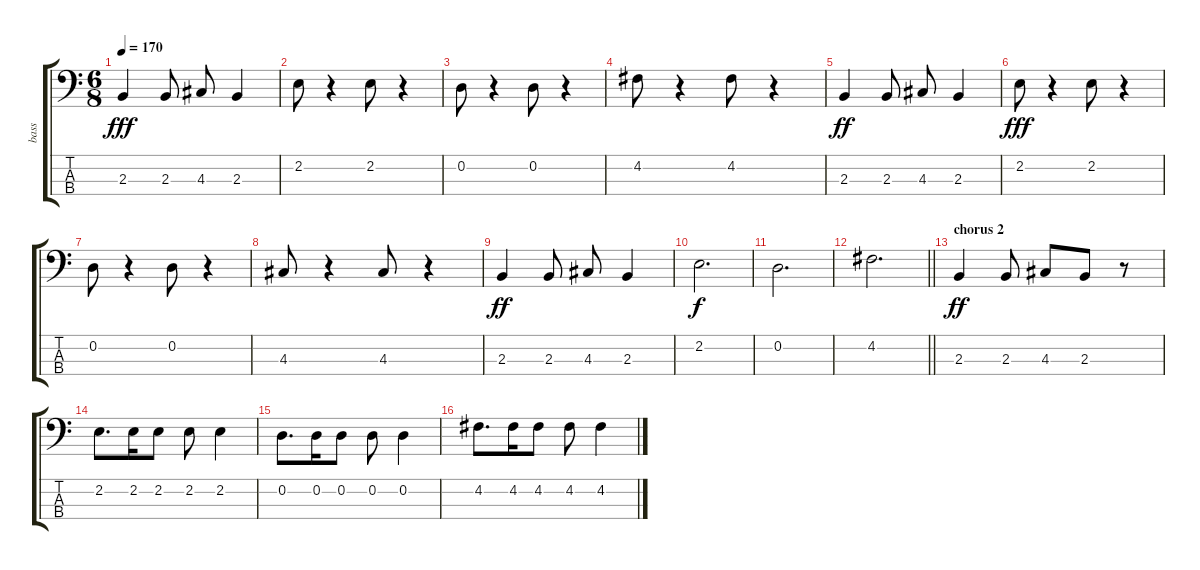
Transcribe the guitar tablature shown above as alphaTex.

\track ("bass" "bass") {instrument electricbassfinger}
\staff {score tabs}
\tuning (G2 D2 A1 E1) {hide}
\ts (6 8)
\tempo 170
\clef f4
\ks c
2.3.4{dy fff} 2.3.8 4.3.8 2.3.4 |
2.2.8 r.4 2.2.8 r.4 |
0.2.8 r.4 0.2.8 r.4 |
4.2.8 r.4 4.2.8 r.4 |
2.3.4{dy ff} 2.3.8 4.3.8 2.3.4 |
2.2.8{dy fff} r.4 2.2.8 r.4 |
0.2.8 r.4 0.2.8 r.4 |
4.3.8 r.4 4.3.8 r.4 |
2.3.4{dy ff} 2.3.8 4.3.8 2.3.4 |
2.2.2{d dy f} |
0.2.2{d} |
\barLineRight lightlight
4.2.2{d} |
\section ("" "chorus 2")
2.3.4{dy ff} 2.3.8 4.3.8 2.3.8 r.8 |
2.2.8{d} 2.2.16 2.2.8 2.2.8 2.2.4 |
0.2.8{d} 0.2.16 0.2.8 0.2.8 0.2.4 |
4.2.8{d} 4.2.16 4.2.8 4.2.8 4.2.4
